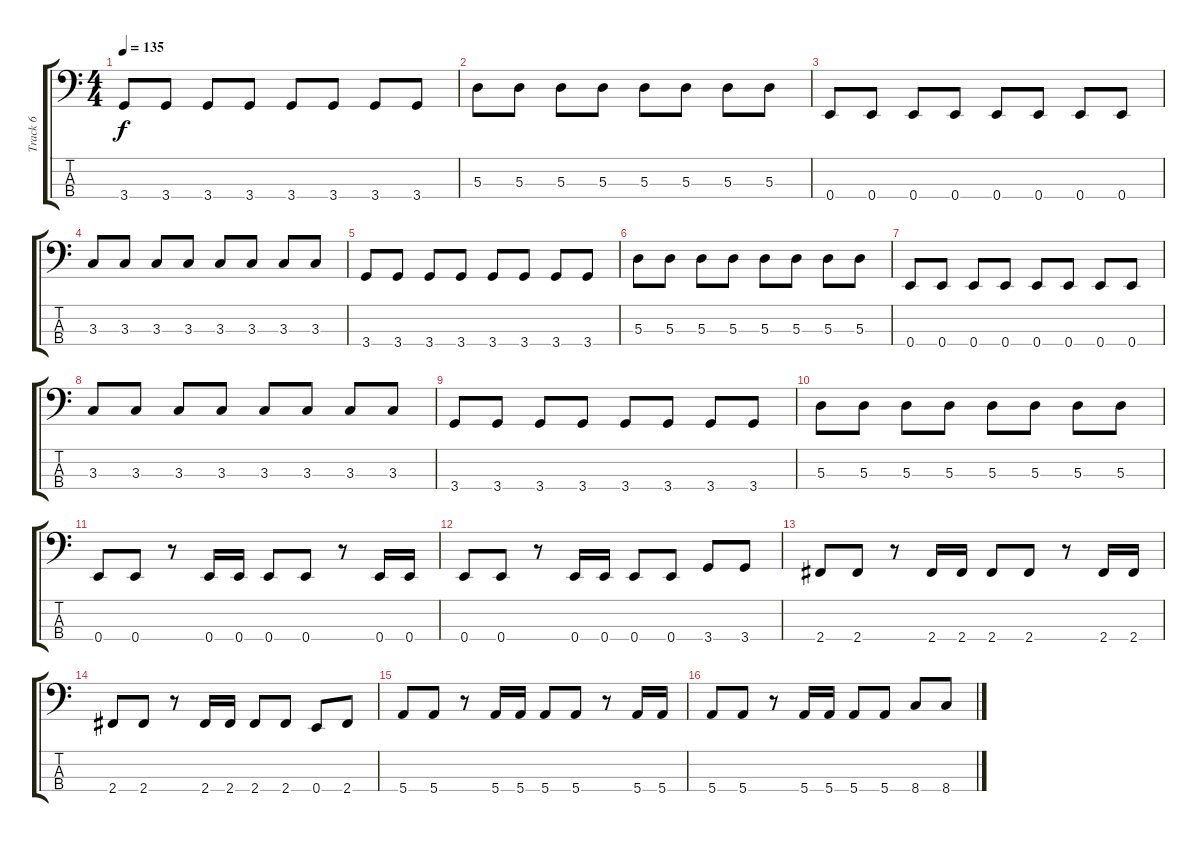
\track ("Track 6" "Track 6") {instrument electricbassfinger}
\staff {score tabs}
\tuning (G2 D2 A1 E1) {hide}
\ts (4 4)
\tempo 135
\clef f4
\ks c
3.4.8{dy f} 3.4.8 3.4.8 3.4.8 3.4.8 3.4.8 3.4.8 3.4.8 |
5.3.8 5.3.8 5.3.8 5.3.8 5.3.8 5.3.8 5.3.8 5.3.8 |
0.4.8 0.4.8 0.4.8 0.4.8 0.4.8 0.4.8 0.4.8 0.4.8 |
3.3.8 3.3.8 3.3.8 3.3.8 3.3.8 3.3.8 3.3.8 3.3.8 |
3.4.8 3.4.8 3.4.8 3.4.8 3.4.8 3.4.8 3.4.8 3.4.8 |
5.3.8 5.3.8 5.3.8 5.3.8 5.3.8 5.3.8 5.3.8 5.3.8 |
0.4.8 0.4.8 0.4.8 0.4.8 0.4.8 0.4.8 0.4.8 0.4.8 |
3.3.8 3.3.8 3.3.8 3.3.8 3.3.8 3.3.8 3.3.8 3.3.8 |
3.4.8 3.4.8 3.4.8 3.4.8 3.4.8 3.4.8 3.4.8 3.4.8 |
5.3.8 5.3.8 5.3.8 5.3.8 5.3.8 5.3.8 5.3.8 5.3.8 |
0.4.8 0.4.8 r.8 0.4.16 0.4.16 0.4.8 0.4.8 r.8 0.4.16 0.4.16 |
0.4.8 0.4.8 r.8 0.4.16 0.4.16 0.4.8 0.4.8 3.4.8 3.4.8 |
2.4.8 2.4.8 r.8 2.4.16 2.4.16 2.4.8 2.4.8 r.8 2.4.16 2.4.16 |
2.4.8 2.4.8 r.8 2.4.16 2.4.16 2.4.8 2.4.8 0.4.8 2.4.8 |
5.4.8 5.4.8 r.8 5.4.16 5.4.16 5.4.8 5.4.8 r.8 5.4.16 5.4.16 |
5.4.8 5.4.8 r.8 5.4.16 5.4.16 5.4.8 5.4.8 8.4.8 8.4.8
